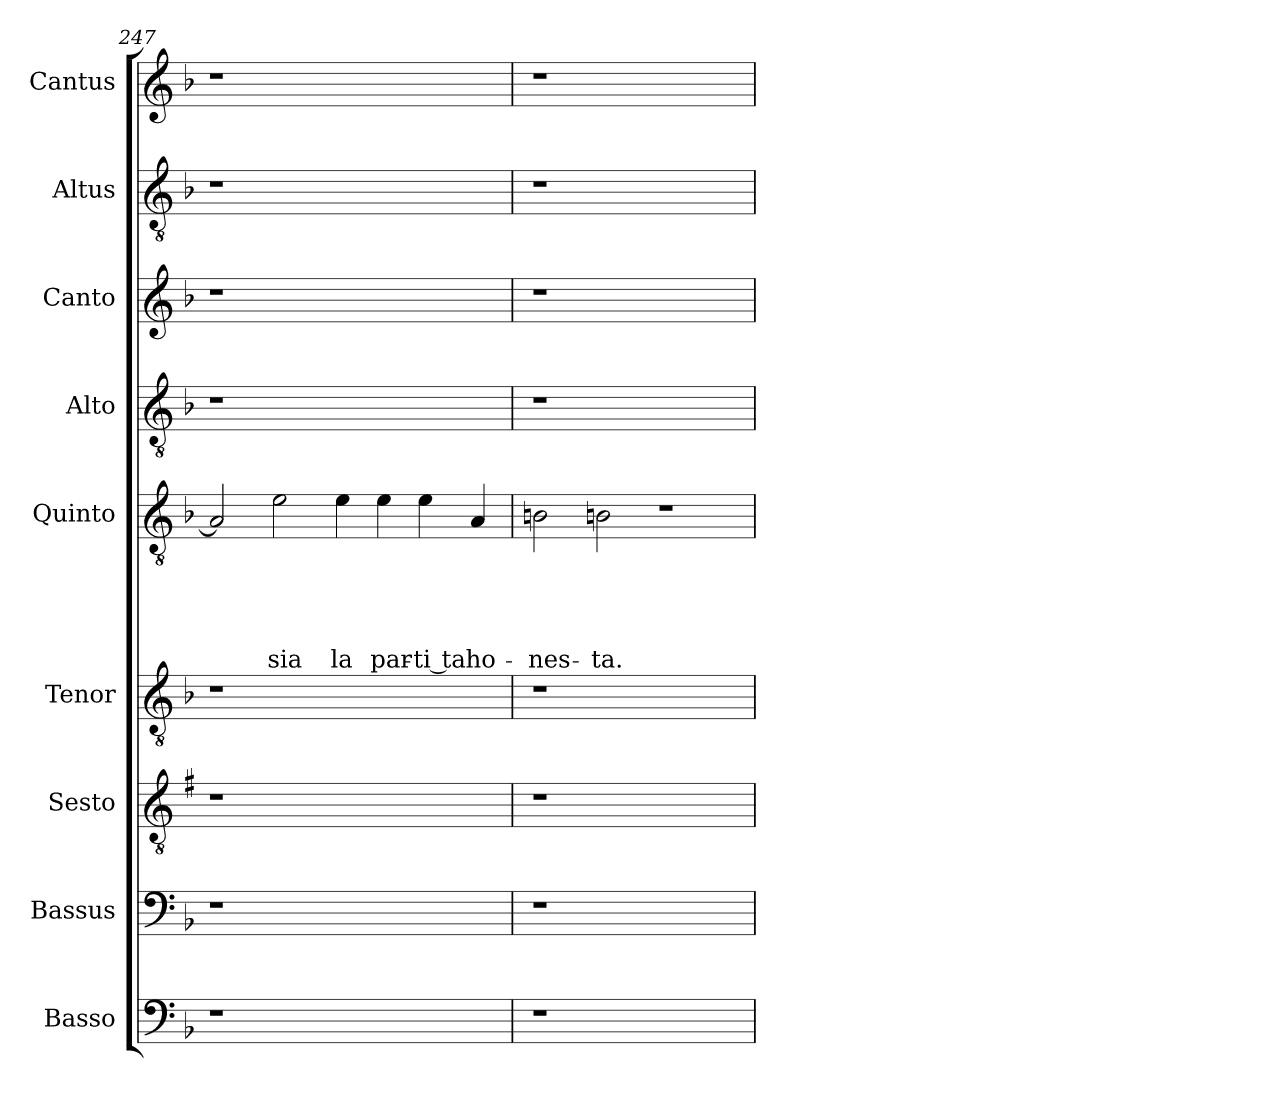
**kern	**kern	**kern	**kern	**kern	**text	**text	**text	**text	**text	**kern	**kern	**kern	**kern
*part9	*part8	*part7	*part6	*part5	*part5	*part5	*part5	*part5	*part5	*part4	*part3	*part2	*part1
*staff9	*staff8	*staff7	*staff6	*staff5	*staff5	*staff5	*staff5	*staff5	*staff5	*staff4	*staff3	*staff2	*staff1
*I"Basso	*I"Bassus	*I"Sesto	*I"Tenor	*I"Quinto	*	*	*	*	*	*I"Alto	*I"Canto	*I"Altus	*I"Cantus
*	*	*I'Sesto	*I'Tenor	*I'Quinto	*	*	*	*	*	*I'Alto	*I'Canto	*I'Altus	*I'Cantus
*clefF4	*clefF4	*clefGv2	*clefGv2	*clefGv2	*	*	*	*	*	*clefGv2	*clefG2	*clefGv2	*clefG2
*k[b-]	*k[b-]	*k[f#]	*k[b-]	*k[b-]	*	*	*	*	*	*k[b-]	*k[b-]	*k[b-]	*k[b-]
*F:	*F:	*G:	*F:	*F:	*	*	*	*	*	*F:	*F:	*F:	*F:
=247	=247	=247	=247	=247	=247	=247	=247	=247	=247	=247	=247	=247	=247
1r	1r	1r	1r	2A/]	.	.	.	.	.	1r	1r	1r	1r
!	!	!	!	!	!	!	!	!	!LO:LY:b	!	!	!	!
.	.	.	.	2e\	.	.	.	.	sia	.	.	.	.
!	!	!	!	!	!	!	!	!	!LO:LY:b	!	!	!	!
1ryy	1ryy	1ryy	1ryy	4e\	.	.	.	.	la	1ryy	1ryy	1ryy	1ryy
!	!	!	!	!	!	!	!	!	!LO:LY:b	!	!	!	!
.	.	.	.	4e\	.	.	.	.	par-	.	.	.	.
!	!	!	!	!	!	!	!	!	!LO:LY:b	!	!	!	!
.	.	.	.	4e\	.	.	.	.	-ti ta	.	.	.	.
!	!	!	!	!	!	!	!	!	!LO:LY:b	!	!	!	!
.	.	.	.	4A/	.	.	.	.	ho-	.	.	.	.
=248	=248	=248	=248	=248	=248	=248	=248	=248	=248	=248	=248	=248	=248
!	!	!	!	!	!	!	!	!	!LO:LY:b	!	!	!	!
1r	1r	1r	1r	2Bn\	.	.	.	.	-nes-	1r	1r	1r	1r
!	!	!	!	!	!	!	!	!	!LO:LY:b	!	!	!	!
.	.	.	.	2Bn\	.	.	.	.	-ta.	.	.	.	.
1ryy	1ryy	1ryy	1ryy	1r	.	.	.	.	.	1ryy	1ryy	1ryy	1ryy
=	=	=	=	=	=	=	=	=	=	=	=	=	=
*-	*-	*-	*-	*-	*-	*-	*-	*-	*-	*-	*-	*-	*-
